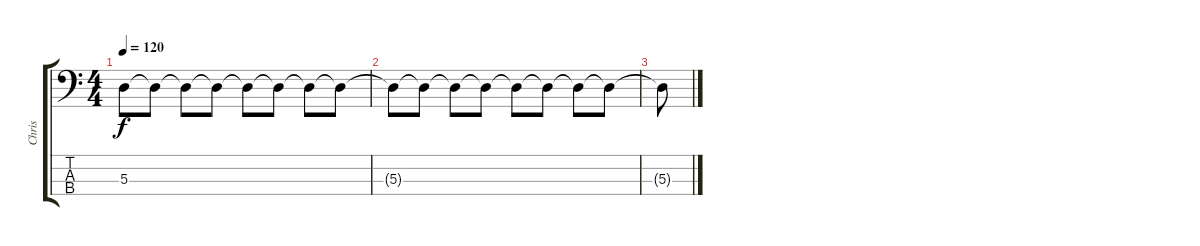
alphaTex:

\track ("Chris" "Chris") {instrument electricbassfinger}
\staff {score tabs}
\tuning (G2 D2 A1 D1) {hide}
\ts (4 4)
\tempo 120
\clef f4
\ks c
5.3.8{dy f} 5.3{t}.8 5.3{t}.8 5.3{t}.8 5.3{t}.8 5.3{t}.8 5.3{t}.8 5.3{t}.8 |
5.3{t}.8 5.3{t}.8 5.3{t}.8 5.3{t}.8 5.3{t}.8 5.3{t}.8 5.3{t}.8 5.3{t}.8 |
5.3{t}.8
